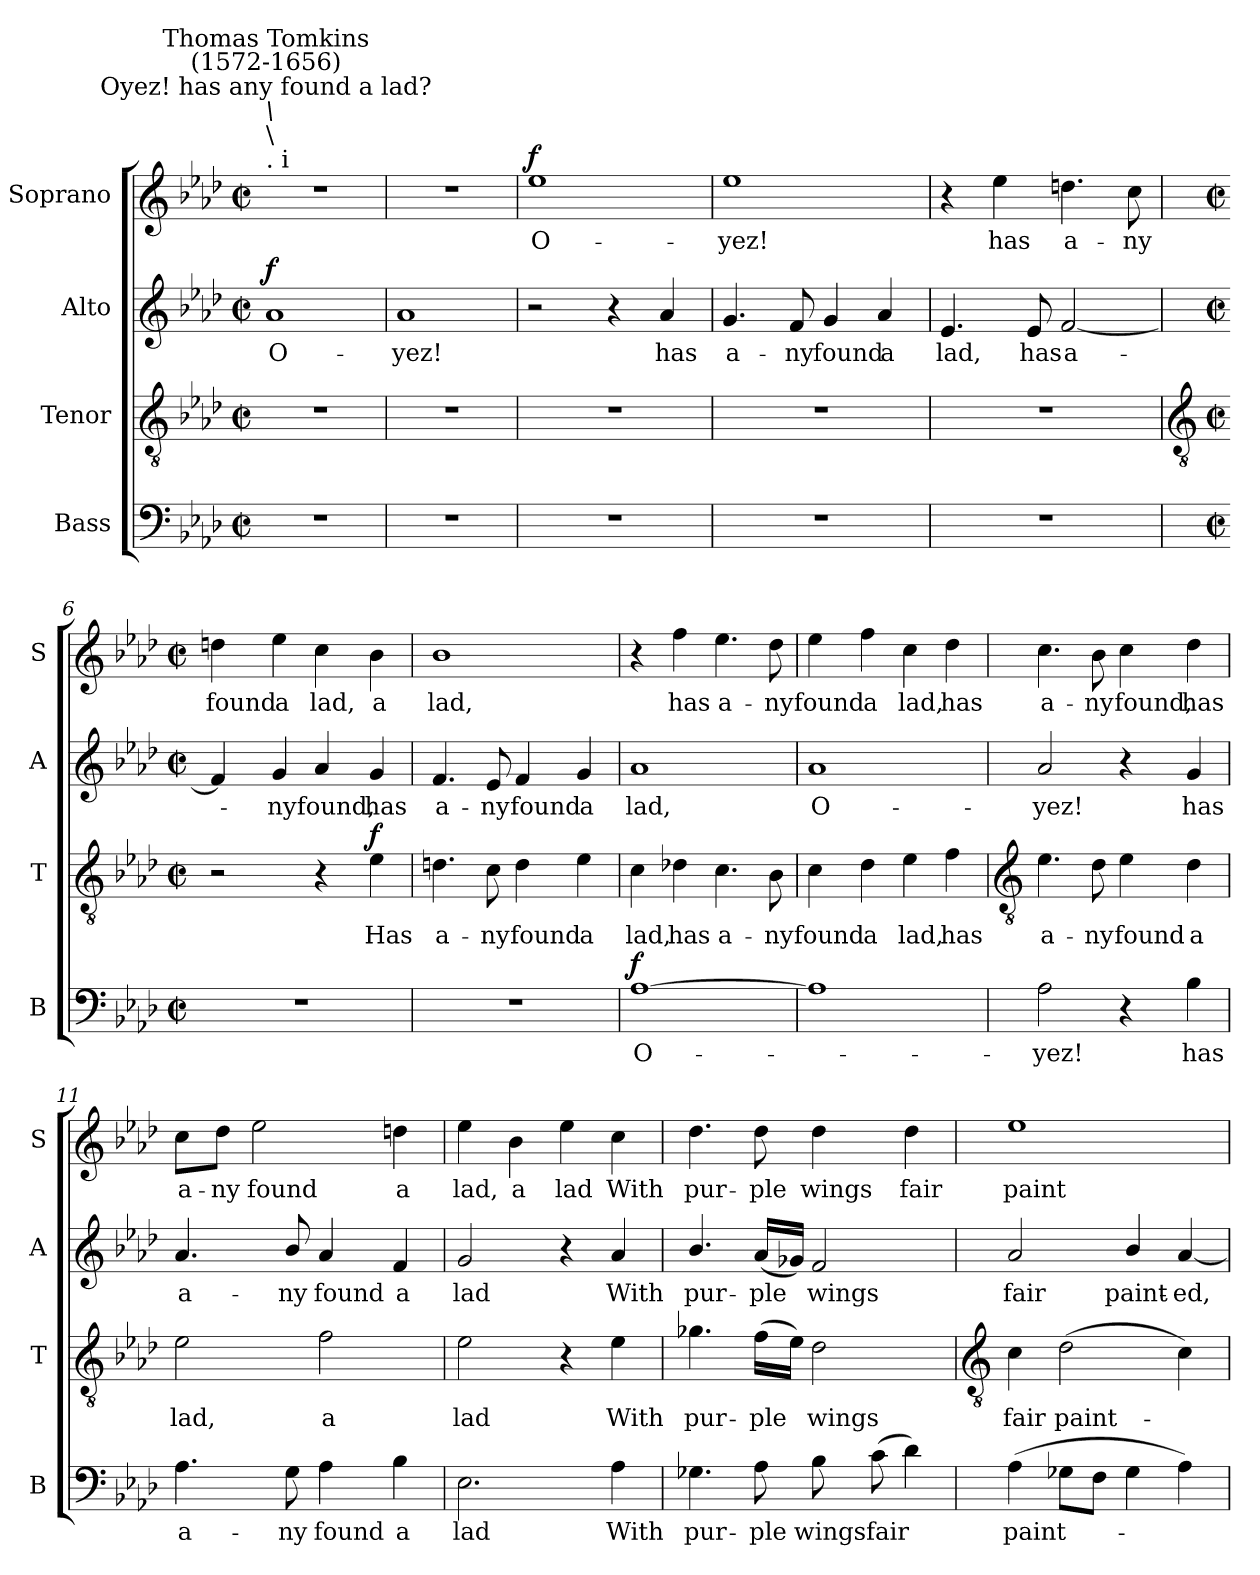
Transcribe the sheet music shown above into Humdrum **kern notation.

**kern	**text	**dynam	**kern	**text	**dynam	**kern	**text	**dynam	**kern	**text	**dynam
*part4	*part4	*part4	*part3	*part3	*part3	*part2	*part2	*part2	*part1	*part1	*part1
*staff4	*staff4	*staff4	*staff3	*staff3	*staff3	*staff2	*staff2	*staff2	*staff1	*staff1	*staff1
*I"Bass	*	*	*I"Tenor	*	*	*I"Alto	*	*	*I"Soprano	*	*
*I'B	*	*	*I'T	*	*	*I'A	*	*	*I'S	*	*
*clefF4	*	*	*clefGv2	*	*	*clefG2	*	*	*clefG2	*	*
*k[b-e-a-d-]	*	*	*k[b-e-a-d-]	*	*	*k[b-e-a-d-]	*	*	*k[b-e-a-d-]	*	*
*A-:	*	*	*A-:	*	*	*A-:	*	*	*A-:	*	*
*M2/2	*	*	*M2/2	*	*	*M2/2	*	*	*M2/2	*	*
*met(c|)	*	*	*met(c|)	*	*	*met(c|)	*	*	*met(c|)	*	*
=1	=1	=1	=1	=1	=1	=1	=1	=1	=1	=1	=1
!	!	!	!	!	!	!	!	!	!LO:TX:a:t=.       i	!	!
!	!	!	!	!	!	!	!	!	!LO:TX:a:t=\	!	!
!	!	!	!	!	!	!	!	!	!LO:TX:a:i:t=\	!	!
!	!	!	!	!	!	!	!	!	!LO:TX:a:cj:t=Oyez! has any found a lad?	!	!
!	!	!	!	!	!	!	!	!	!LO:TX:a:cj:t=Thomas Tomkins\n(1572-1656)	!	!
!	!	!	!	!	!	!	!LO:LY:b	!LO:DY:b	!	!	!
1r	.	.	1r	.	.	1a-	O-	f	1r	.	.
=2	=2	=2	=2	=2	=2	=2	=2	=2	=2	=2	=2
!	!	!	!	!	!	!	!LO:LY:b	!	!	!	!
1r	.	.	1r	.	.	1a-	-yez!	.	1r	.	.
=3	=3	=3	=3	=3	=3	=3	=3	=3	=3	=3	=3
!	!	!	!	!	!	!	!	!	!	!LO:LY:b	!LO:DY:b
1r	.	.	1r	.	.	2r	.	.	1ee-	O-	f
.	.	.	.	.	.	4r	.	.	.	.	.
!	!	!	!	!	!	!	!LO:LY:b	!	!	!	!
.	.	.	.	.	.	4a-	has	.	.	.	.
=4	=4	=4	=4	=4	=4	=4	=4	=4	=4	=4	=4
!	!	!	!	!	!	!	!LO:LY:b	!	!	!LO:LY:b	!
1r	.	.	1r	.	.	4.g	a-	.	1ee-	-yez!	.
!	!	!	!	!	!	!	!LO:LY:b	!	!	!	!
.	.	.	.	.	.	8f	-ny	.	.	.	.
!	!	!	!	!	!	!	!LO:LY:b	!	!	!	!
.	.	.	.	.	.	4g	found	.	.	.	.
!	!	!	!	!	!	!	!LO:LY:b	!	!	!	!
.	.	.	.	.	.	4a-	a	.	.	.	.
=5	=5	=5	=5	=5	=5	=5	=5	=5	=5	=5	=5
!	!	!	!	!	!	!	!LO:LY:b	!	!	!	!
1r	.	.	1r	.	.	4.e-	lad,	.	4r	.	.
!	!	!	!	!	!	!	!	!	!	!LO:LY:b	!
.	.	.	.	.	.	.	.	.	4ee-	has	.
!	!	!	!	!	!	!	!LO:LY:b	!	!	!	!
.	.	.	.	.	.	8e-	has	.	.	.	.
!	!	!	!	!	!	!	!LO:LY:b	!	!	!LO:LY:b	!
.	.	.	.	.	.	[2f	a-	.	4.ddn	a-	.
!	!	!	!	!	!	!	!	!	!	!LO:LY:b	!
.	.	.	.	.	.	.	.	.	8cc	-ny	.
!!LO:LB:g=z
=6	=6	=6	=6	=6	=6	=6	=6	=6	=6	=6	=6
*	*	*	*clefGv2	*	*	*	*	*	*	*	*
*M2/2	*	*	*M2/2	*	*	*M2/2	*	*	*M2/2	*	*
*met(c|)	*	*	*met(c|)	*	*	*met(c|)	*	*	*met(c|)	*	*
!	!	!	!	!	!	!	!	!	!	!LO:LY:b	!
1r	.	.	2r	.	.	4f]	.	.	4ddn	found	.
!	!	!	!	!	!	!	!LO:LY:b	!	!	!LO:LY:b	!
.	.	.	.	.	.	4g	ny	.	4ee-	a	.
!	!	!	!	!	!	!	!LO:LY:b	!	!	!LO:LY:b	!
.	.	.	4r	.	.	4a-	found,	.	4cc	lad,	.
!	!	!	!	!LO:LY:b	!LO:DY:b	!	!LO:LY:b	!	!	!LO:LY:b	!
.	.	.	4e-	Has	f	4g	has	.	4b-	a	.
=7	=7	=7	=7	=7	=7	=7	=7	=7	=7	=7	=7
!	!	!	!	!LO:LY:b	!	!	!LO:LY:b	!	!	!LO:LY:b	!
1r	.	.	4.dn	a-	.	4.f	a-	.	1b-	lad,	.
!	!	!	!	!LO:LY:b	!	!	!LO:LY:b	!	!	!	!
.	.	.	8c	-ny	.	8e-	-ny	.	.	.	.
!	!	!	!	!LO:LY:b	!	!	!LO:LY:b	!	!	!	!
.	.	.	4d	found	.	4f	found	.	.	.	.
!	!	!	!	!LO:LY:b	!	!	!LO:LY:b	!	!	!	!
.	.	.	4e-	a	.	4g	a	.	.	.	.
=8	=8	=8	=8	=8	=8	=8	=8	=8	=8	=8	=8
!	!LO:LY:b	!LO:DY:b	!	!LO:LY:b	!	!	!LO:LY:b	!	!	!	!
[1A-	O-	f	4c	lad,	.	1a-	lad,	.	4r	.	.
!	!	!	!	!LO:LY:b	!	!	!	!	!	!LO:LY:b	!
.	.	.	4d-X	has	.	.	.	.	4ff	has	.
!	!	!	!	!LO:LY:b	!	!	!	!	!	!LO:LY:b	!
.	.	.	4.c	a-	.	.	.	.	4.ee-	a-	.
!	!	!	!	!LO:LY:b	!	!	!	!	!	!LO:LY:b	!
.	.	.	8B-	-ny	.	.	.	.	8dd-	-ny	.
=9	=9	=9	=9	=9	=9	=9	=9	=9	=9	=9	=9
!	!	!	!	!LO:LY:b	!	!	!LO:LY:b	!	!	!LO:LY:b	!
1A-]	.	.	4c	found	.	1a-	O-	.	4ee-	found	.
!	!	!	!	!LO:LY:b	!	!	!	!	!	!LO:LY:b	!
.	.	.	4d-	a	.	.	.	.	4ff	a	.
!	!	!	!	!LO:LY:b	!	!	!	!	!	!LO:LY:b	!
.	.	.	4e-	lad,	.	.	.	.	4cc	lad,	.
!	!	!	!	!LO:LY:b	!	!	!	!	!	!LO:LY:b	!
.	.	.	4f	has	.	.	.	.	4dd-	has	.
!!LO:LB:g=z
=10	=10	=10	=10	=10	=10	=10	=10	=10	=10	=10	=10
*	*	*	*clefGv2	*	*	*	*	*	*	*	*
!	!LO:LY:b	!	!	!LO:LY:b	!	!	!LO:LY:b	!	!	!LO:LY:b	!
2A-	yez!	.	4.e-	a-	.	2a-	-yez!	.	4.cc	a-	.
!	!	!	!	!LO:LY:b	!	!	!	!	!	!LO:LY:b	!
.	.	.	8d-	-ny	.	.	.	.	8b-	-ny	.
!	!	!	!	!LO:LY:b	!	!	!	!	!	!LO:LY:b	!
4r	.	.	4e-	found	.	4r	.	.	4cc	found,	.
!	!LO:LY:b	!	!	!LO:LY:b	!	!	!LO:LY:b	!	!	!LO:LY:b	!
4B-	has	.	4d-	a	.	4g	has	.	4dd-	has	.
=11	=11	=11	=11	=11	=11	=11	=11	=11	=11	=11	=11
!	!LO:LY:b	!	!	!LO:LY:b	!	!	!LO:LY:b	!	!	!LO:LY:b	!
4.A-	a-	.	2e-	lad,	.	4.a-	a-	.	8cc\L	a-	.
!	!	!	!	!	!	!	!	!	!	!LO:LY:b	!
.	.	.	.	.	.	.	.	.	8dd-\J	-ny	.
!	!	!	!	!	!	!	!	!	!	!LO:LY:b	!
.	.	.	.	.	.	.	.	.	2ee-	found	.
!	!LO:LY:b	!	!	!	!	!	!LO:LY:b	!	!	!	!
8G	-ny	.	.	.	.	8b-/	-ny	.	.	.	.
!	!LO:LY:b	!	!	!LO:LY:b	!	!	!LO:LY:b	!	!	!	!
4A-	found	.	2f	a	.	4a-	found	.	.	.	.
!	!LO:LY:b	!	!	!	!	!	!LO:LY:b	!	!	!LO:LY:b	!
4B-	a	.	.	.	.	4f	a	.	4ddn	a	.
=12	=12	=12	=12	=12	=12	=12	=12	=12	=12	=12	=12
!	!LO:LY:b	!	!	!LO:LY:b	!	!	!LO:LY:b	!	!	!LO:LY:b	!
2.E-	lad	.	2e-	lad	.	2g	lad	.	4ee-	lad,	.
!	!	!	!	!	!	!	!	!	!	!LO:LY:b	!
.	.	.	.	.	.	.	.	.	4b-	a	.
!	!	!	!	!	!	!	!	!	!	!LO:LY:b	!
.	.	.	4r	.	.	4r	.	.	4ee-	lad	.
!	!LO:LY:b	!	!	!LO:LY:b	!	!	!LO:LY:b	!	!	!LO:LY:b	!
4A-	With	.	4e-	With	.	4a-	With	.	4cc	With	.
=13	=13	=13	=13	=13	=13	=13	=13	=13	=13	=13	=13
!	!LO:LY:b	!	!	!LO:LY:b	!	!	!LO:LY:b	!	!	!LO:LY:b	!
4.G-X	pur-	.	4.g-X	pur-	.	4.b-/	pur-	.	4.dd-	pur-	.
!	!LO:LY:b	!	!	!LO:LY:b	!	!	!LO:LY:b	!	!	!LO:LY:b	!
8A-	-ple	.	(>16fLL	-ple	.	(<16a-LL	-ple	.	8dd-	-ple	.
.	.	.	16e-JJ)	.	.	16g-XJJ)	.	.	.	.	.
!	!LO:LY:b	!	!	!LO:LY:b	!	!	!LO:LY:b	!	!	!LO:LY:b	!
8B-	wings	.	2d-	wings	.	2f	wings	.	4dd-	wings	.
!	!LO:LY:b	!	!	!	!	!	!	!	!	!	!
(>8c	fair	.	.	.	.	.	.	.	.	.	.
!	!	!	!	!	!	!	!	!	!	!LO:LY:b	!
4d-)	.	.	.	.	.	.	.	.	4dd-	fair	.
!!LO:LB:g=z
=14	=14	=14	=14	=14	=14	=14	=14	=14	=14	=14	=14
*	*	*	*clefGv2	*	*	*	*	*	*	*	*
!	!LO:LY:b	!	!	!LO:LY:b	!	!	!LO:LY:b	!	!	!LO:LY:b	!
(>4A-	paint-	.	4c	fair	.	2a-	fair	.	1ee-	paint-	.
!	!	!	!	!LO:LY:b	!	!	!	!	!	!	!
8G-XL	.	.	(>2d-	paint-	.	.	.	.	.	.	.
8FJ	.	.	.	.	.	.	.	.	.	.	.
!	!	!	!	!	!	!	!LO:LY:b	!	!	!	!
4G-	.	.	.	.	.	4b-/	paint-	.	.	.	.
!	!	!	!	!	!	!	!LO:LY:b	!	!	!	!
4A-)	.	.	4c)	.	.	[4a-	-ed,	.	.	.	.
=	=	=	=	=	=	=	=	=	=	=	=
*-	*-	*-	*-	*-	*-	*-	*-	*-	*-	*-	*-
